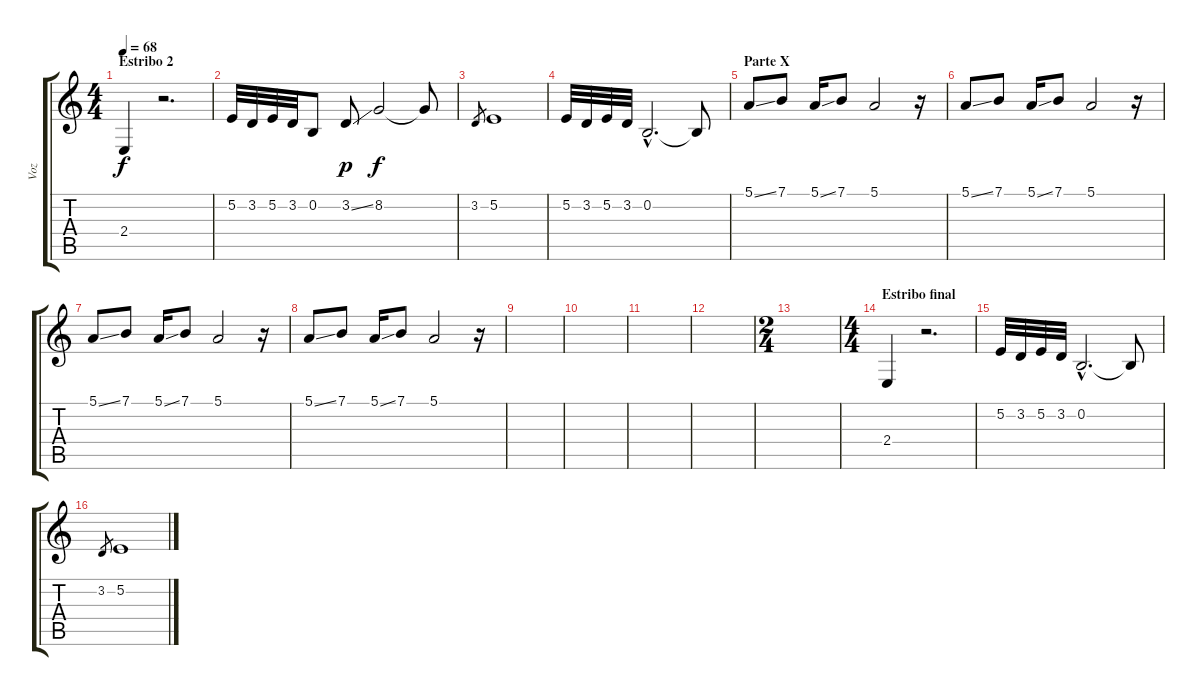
\track ("Voz" "Voz") {instrument voiceoohs}
\staff {score tabs}
\tuning (E4 B3 G3 D3 A2 E2) {hide}
\ts (4 4)
\section ("" "Estribo 2")
\tempo 68
\clef g2
\ks c
2.4{t}.4{dy f} r.2{d} |
5.2.32 3.2.32 5.2.32 3.2.32 0.2.8 3.2{ss}.8{dy p} 8.2.2{dy f} 8.2{t}.8 |
3.2.8{gr} 5.2.1 |
5.2.32 3.2.32 5.2.32 3.2.32 0.2{hac}.2{d} 0.2{t}.8 |
\section ("" "Parte X")
5.1{ss}.8 7.1.8 5.1{ss}.16 7.1.8 5.1.2 r.16 |
5.1{ss}.8 7.1.8 5.1{ss}.16 7.1.8 5.1.2 r.16 |
5.1{ss}.8 7.1.8 5.1{ss}.16 7.1.8 5.1.2 r.16 |
5.1{ss}.8 7.1.8 5.1{ss}.16 7.1.8 5.1.2 r.16 |
|
|
|
|
\ts (2 4)
|
\ts (4 4)
\section ("" "Estribo final")
2.4.4 r.2{d} |
5.2.32 3.2.32 5.2.32 3.2.32 0.2{hac}.2{d} 0.2{t}.8 |
3.2.8{gr} 5.2.1
